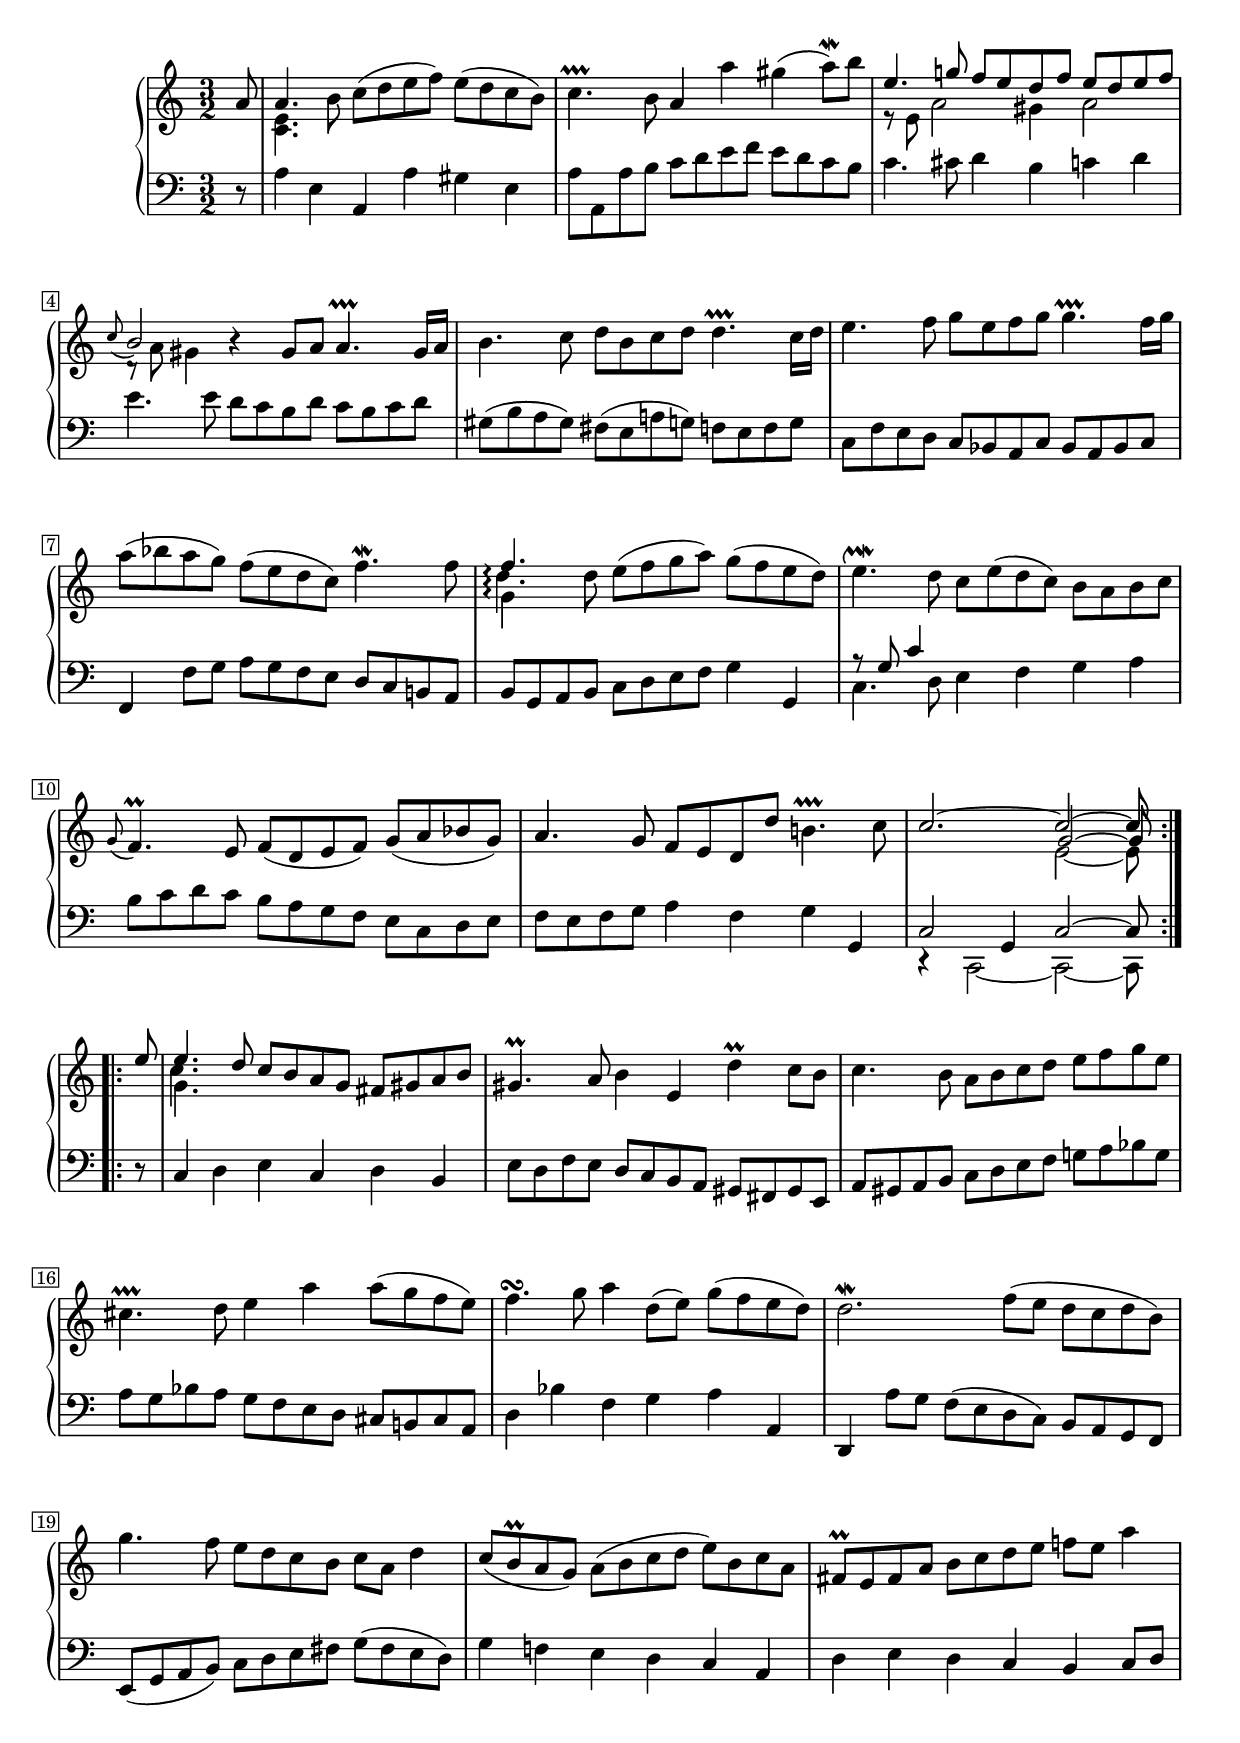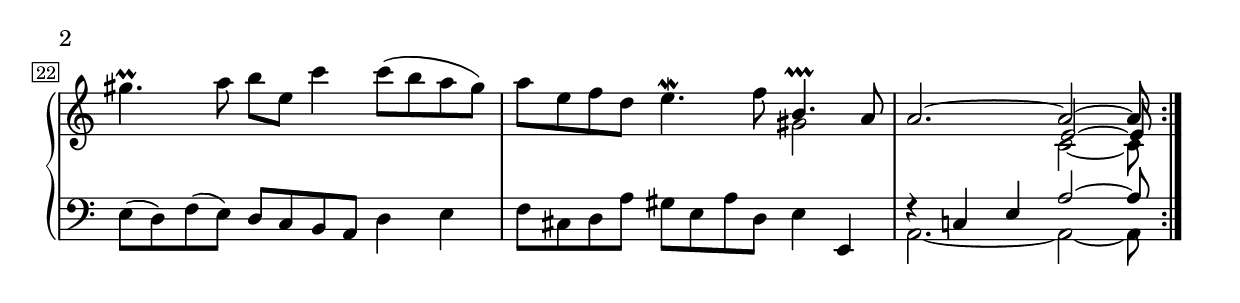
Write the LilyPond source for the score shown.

Global = {
  \key a \minor
  \time 3/2
  \include "../global.ly"
}

Soprano = \context Voice = "one" \relative c'' {
  \voiceOne
  \stemNeutral\tieNeutral
  \override MultiMeasureRest.staff-position = #0
  \override Rest.staff-position = #0
  \label #'SuiteIICourante
  \repeat volta 2 {
  \partial 8 a8
  %1
  | a4. b8 c( d e f) e( d c b)
  | c4.\prallprall b8 a4 a' gis( a8)\mordent b
  | \stemUp e,4. g!8 f e d f e d e f
  | \once\slurDown\appoggiatura c8 b2 r4 \stemNeutral gis8 a a4.\prallprall gis16 a
  %5
  | b4. c8 d b c d d4.\prallprall c16 d
  | e4. f8 g e f g g4.\prallprall f16 g
  | a8( bes a g) f( e d c) f4.\mordent f8
  | \stemUp f4.\arpeggio s8 \stemNeutral e( f g a) g( f e d)
  | e4.\upmordent d8 c e( d c) b a b c
  %10
  | \slurDown \appoggiatura g8 f4.\prall e8 f( d e f) g( a bes g)
  | a4. g8 f e d d' b4.\prallprall c8
  | \stemUp\tieUp c2.~ c2~ \once\override Stem.length = #7 c8
  }
  \break
  \repeat volta 2 {
  \partial 8 e8
  | \stemUp e4. d8 c b a g fis gis a b
  | \stemNeutral\slurNeutral gis4.\prall a8 b4 e, d'\prall c8 b
  %15
  | c4. b8 a b c d e f g e
  | cis4.\prallprall d8 e4 a a8( g f e)
  | f4.\turn g8 a4 d,8( e) g( f e d)
  | d2.\mordent f8( e d c d b)
  | g'4. f8 e d c b c[ a] d4
  %20
  | c8( b\prall a g) a( b c d e) b c a
  | fis\prall e fis a b c d e f![ e] a4
  | gis4.\prall a8 b e, c'4 c8( b a gis)
  | a e f d e4.\mordent f8 \stemUp b,4.\prallprall a8
  | a2.~ a2~ \once\override Stem.length = #7 a8
  }
}

Alto = \context Voice = "two" \relative c' {
  \voiceTwo
  \stemDown\tieDown
  \override Rest.staff-position = #0
  \partial 8 s8
  %1
  | <c e>4. s8 s1
  | s1.
  | e8\rest e a2 gis4 a2
  | d,8\rest a' gis4 s1
  | s1.*3
  %8
  | \once\override NoteColumn.force-hshift = #-0.4 d'4.\arpeggio d8 s1
  | s1.*3
  %12
  | s2.
    << {
      \stemUp \override NoteColumn.force-hshift = #0.2 g,2~ g8
      \revert NoteColumn.force-hshift
    } \\ {
      e2~ e8
    } >>
  \partial 8 s8
  | << {
      \once\override NoteColumn.force-hshift = #-0.3 \once\stemDown c'4.
    } \\
      g4.
    >>
    s8 s1
  | s1.*9
  %23
  | s1 gis2
  | s2.
    << {
      \override NoteColumn.force-hshift = #0.2 e2~ e8
    } \\ {
      c2~ c8
    } >>
}

Tenor = \context Voice = "three" \relative c' {
  \voiceThree
  \stemUp\tieUp
  \override Rest.staff-position = #0
  \partial 8 s8
  %1
  | s1.*7
  %8
  | \change Staff = "upper" \stemDown \once\override NoteColumn.force-hshift = #0 g'4\arpeggio s s1
  | \change Staff = "lower" \stemUp a,8\rest g c4 s1
  | s1.*2
  | c,2 g4 c2~ c8
  \partial 8 s8
  | s1.*11
  %24
  | f4\rest c e a2~ a8
}

Bass = \context Voice = "four" \relative c' {
  \voiceFour
  \stemNeutral\tieNeutral\slurNeutral
  \override MultiMeasureRest.staff-position = #0
  \override Rest.staff-position = #0
  \repeat volta 2 {
  \partial 8 r8
  %1
  | a4 e a, a' gis e
  | a8 a, a' b c d e f e d c b
  | c4. cis8 d4 b c d
  | e4. e8 d c b d c b c d
  %5
  | gis,( b a gis) fis( e a! g) f e f g
  | c, f e d c bes a c bes a bes c
  | f,4 f'8 g a g f e d c b! a
  | b g a b c d e f g4 g,
  | \stemDown c4. d8 e4 f g a
  %10
  | \stemNeutral b8 c d c b a g f e c d e
  | f e f g a4 f g g,
  | \stemDown\tieDown d4\rest c2~ c~ c8
  }
  \repeat volta 2 {
  \partial 8 r8
  | \stemNeutral\slurNeutral c'4 d e c d b
  | e8 d f e d c b a gis fis gis e
  %15
  | a gis a b c d e f g! a bes g
  | a g bes a g f e d cis b! cis a
  | d4 bes' f g a a,
  | d, a''8 g f( e d c) b a g f
  | e( g a b) c d e fis g( fis e d)
  %20
  | g4 f! e d c a
  | d e d c b c8 d
  | e( d) f( e) d c b a d4 e
  | f8 cis d a' gis e a d, e4 e,
  | \stemDown\tieDown a2.~ a2~ a8
  }
}

\score {
  \new PianoStaff \with { connectArpeggios = ##t }
  <<
    \accidentalStyle Score.piano
    \context Staff = "upper" <<
      \set Staff.midiInstrument = #"acoustic grand"
      \Global
      \clef treble
      \Soprano
      \Alto
    >>
    \context Staff = "lower" <<
      \set Staff.midiInstrument = #"acoustic grand"
      \Global
      \clef bass
      \Tenor
      \Bass
    >>
  >>
  \header {
    composer = ##f % "Johann Sebastian Bach"
    opus = ##f % "BWV 807"
    title = \markup { "Courante" }
    subtitle = ##f
  }
  \layout {
    \context {
      \PianoStaff
      \override Parentheses.font-size = #-2
      \override TextScript.font-shape = #'italic
      \override TextScript.font-size = #-1
    }
  }
  \midi {
    \tempo 4 = 100
  }
}
